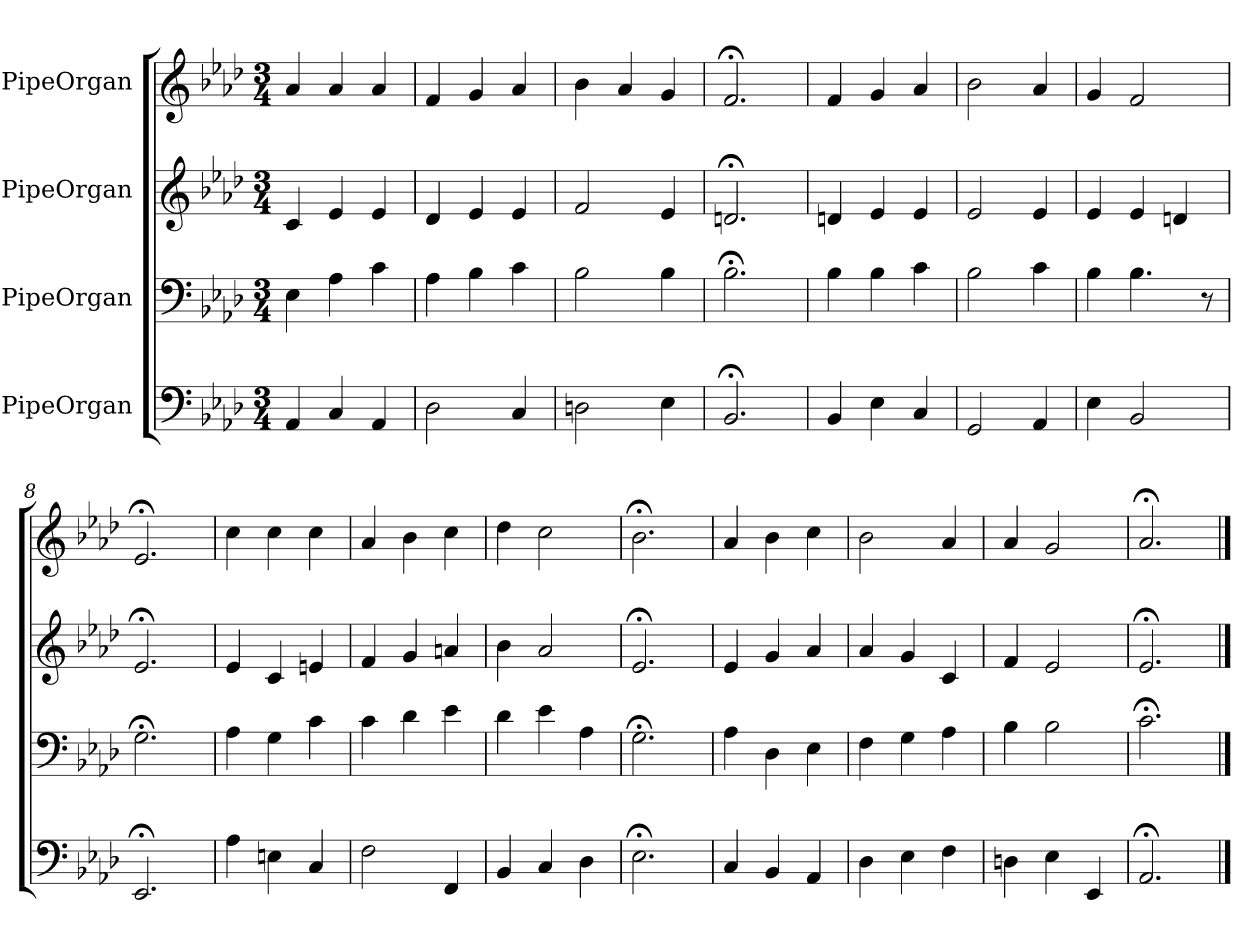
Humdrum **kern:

**kern	**kern	**kern	**kern
*part4	*part3	*part2	*part1
*staff4	*staff3	*staff2	*staff1
*I"PipeOrgan	*I"PipeOrgan	*I"PipeOrgan	*I"PipeOrgan
*k[b-e-a-d-]	*k[b-e-a-d-]	*k[b-e-a-d-]	*k[b-e-a-d-]
*A-:	*A-:	*A-:	*A-:
*M3/4	*M3/4	*M3/4	*M3/4
*MM60	*MM60	*MM60	*MM60
=1	=1	=1	=1
4AA-	4E-	4c	4a-
4C	4A-	4e-	4a-
4AA-	4c	4e-	4a-
=2	=2	=2	=2
2D-	4A-	4d-	4f
.	4B-	4e-	4g
4C	4c	4e-	4a-
=3	=3	=3	=3
2Dn	2B-	2f	4b-
.	.	.	4a-
4E-	4B-	4e-	4g
=4	=4	=4	=4
2.BB-;<	2.B-;<	2.dn;<	2.f;<
=5	=5	=5	=5
4BB-	4B-	4dn	4f
4E-	4B-	4e-	4g
4C	4c	4e-	4a-
=6	=6	=6	=6
2GG	2B-	2e-	2b-
4AA-	4c	4e-	4a-
=7	=7	=7	=7
4E-	4B-	4e-	4g
2BB-	4.B-	4e-	2f
.	.	4dn	.
.	8r	.	.
=8	=8	=8	=8
2.EE-;<	2.G;<	2.e-;<	2.e-;<
=9	=9	=9	=9
4A-	4A-	4e-	4cc
4En	4G	4c	4cc
4C	4c	4en	4cc
=10	=10	=10	=10
2F	4c	4f	4a-
.	4d-	4g	4b-
4FF	4e-	4an	4cc
=11	=11	=11	=11
4BB-	4d-	4b-	4dd-
4C	4e-	2a-	2cc
4D-	4A-	.	.
=12	=12	=12	=12
2.E-;<	2.G;<	2.e-;<	2.b-;<
=13	=13	=13	=13
4C	4A-	4e-	4a-
4BB-	4D-	4g	4b-
4AA-	4E-	4a-	4cc
=14	=14	=14	=14
4D-	4F	4a-	2b-
4E-	4G	4g	.
4F	4A-	4c	4a-
=15	=15	=15	=15
4Dn	4B-	4f	4a-
4E-	2B-	2e-	2g
4EE-	.	.	.
=16	=16	=16	=16
2.AA-;<	2.c;<	2.e-;<	2.a-;<
==	==	==	==
*-	*-	*-	*-
